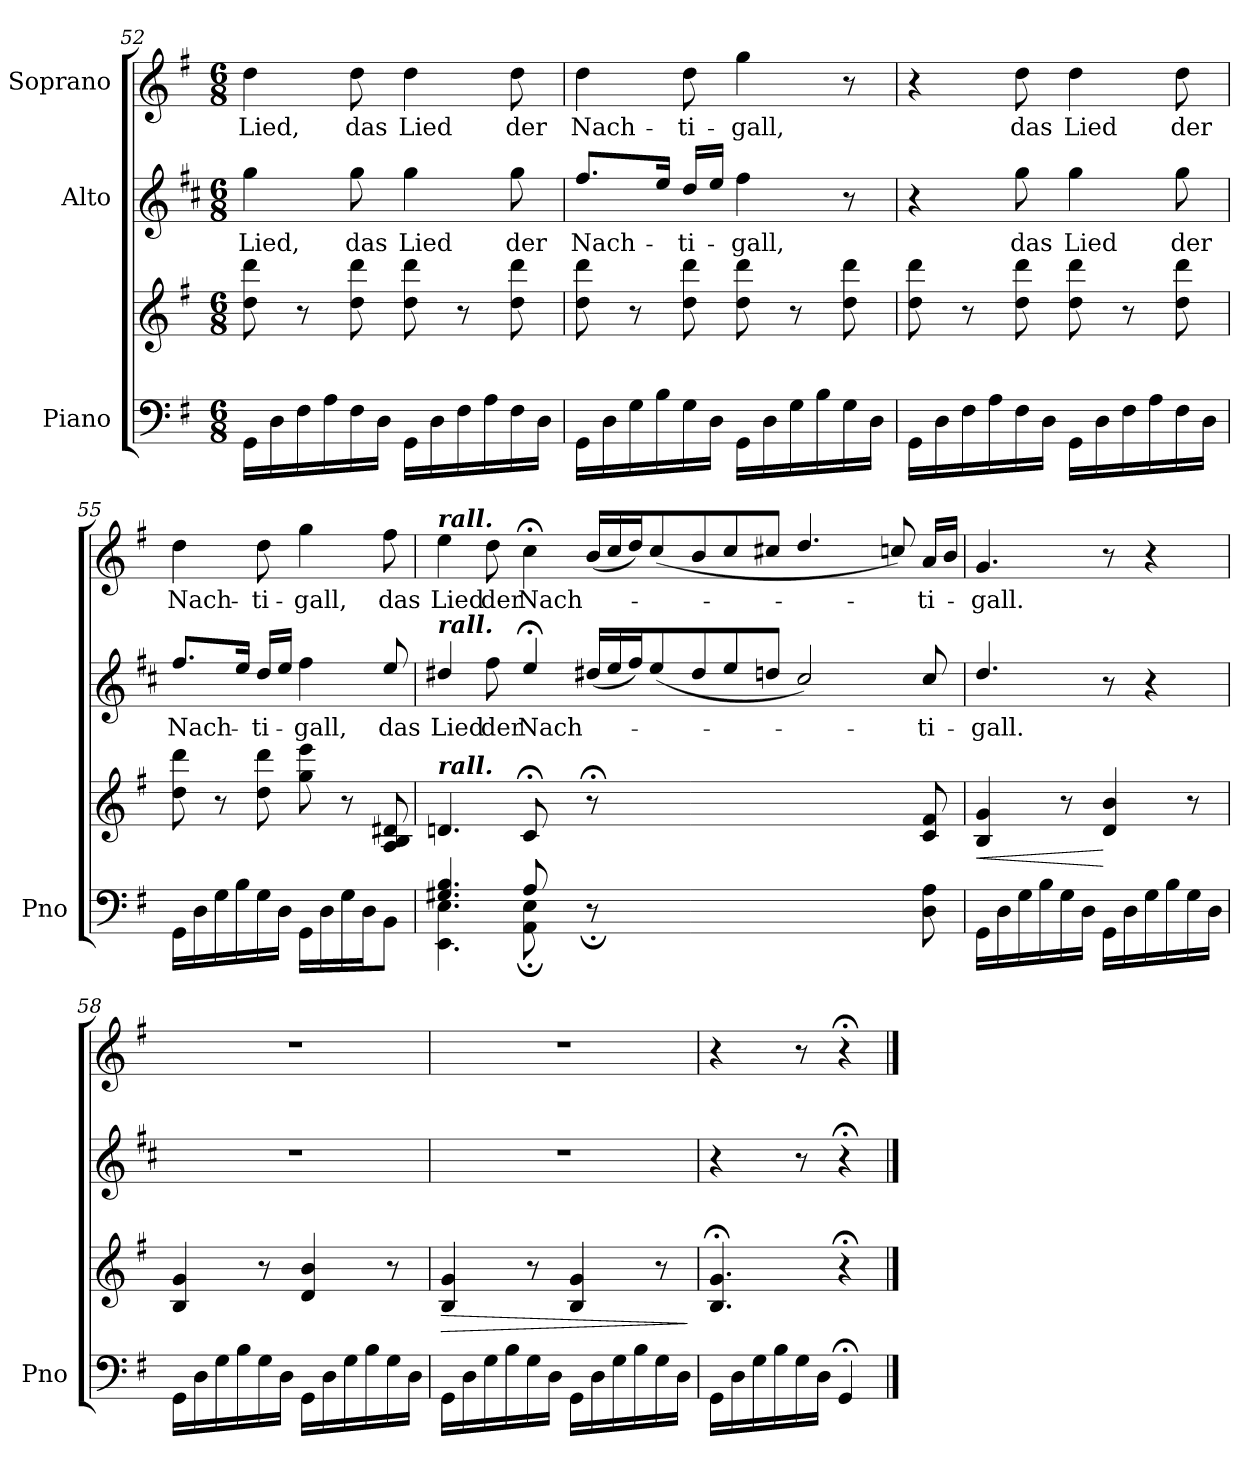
**kern	**kern	**dynam	**kern	**text	**kern	**text
*part3	*part3	*part3	*part2	*part2	*part1	*part1
*staff4	*staff3	*staff3/4	*staff2	*staff2	*staff1	*staff1
*I"Piano	*	*	*I"Alto	*	*I"Soprano	*
*I'Pno	*	*	*	*	*	*
*clefF4	*clefG2	*	*clefG2	*	*clefG2	*
*	*	*	*ITrd4c7	*	*	*
*k[f#]	*k[f#]	*	*k[f#]	*	*k[f#]	*
*M6/8	*M6/8	*	*M6/8	*	*M6/8	*
=52	=52	=52	=52	=52	=52	=52
16GG\LL	8dd\ 8ddd\	.	4cc\	Lied,	4dd\	Lied,
16D\	.	.	.	.	.	.
16F#\	8r	.	.	.	.	.
16A\	.	.	.	.	.	.
16F#\	8dd\ 8ddd\	.	8cc\	das	8dd\	das
16D\JJ	.	.	.	.	.	.
16GG\LL	8dd\ 8ddd\	.	4cc\	Lied	4dd\	Lied
16D\	.	.	.	.	.	.
16F#\	8r	.	.	.	.	.
16A\	.	.	.	.	.	.
16F#\	8dd\ 8ddd\	.	8cc\	der	8dd\	der
16D\JJ	.	.	.	.	.	.
=53	=53	=53	=53	=53	=53	=53
16GG\LL	8dd\ 8ddd\	.	8.b/L	Nach-	4dd\	Nach-
16D\	.	.	.	.	.	.
16G\	8r	.	.	.	.	.
16B\	.	.	16a/Jk	.	.	.
16G\	8dd\ 8ddd\	.	16g/LL	-ti-	8dd\	-ti-
16D\JJ	.	.	16a/JJ	.	.	.
16GG\LL	8dd\ 8ddd\	.	4b\	-gall,	4gg\	-gall,
16D\	.	.	.	.	.	.
16G\	8r	.	.	.	.	.
16B\	.	.	.	.	.	.
16G\	8dd\ 8ddd\	.	8r	.	8r	.
16D\JJ	.	.	.	.	.	.
=54	=54	=54	=54	=54	=54	=54
16GG\LL	8dd\ 8ddd\	.	4r	.	4r	.
16D\	.	.	.	.	.	.
16F#\	8r	.	.	.	.	.
16A\	.	.	.	.	.	.
16F#\	8dd\ 8ddd\	.	8cc\	das	8dd\	das
16D\JJ	.	.	.	.	.	.
16GG\LL	8dd\ 8ddd\	.	4cc\	Lied	4dd\	Lied
16D\	.	.	.	.	.	.
16F#\	8r	.	.	.	.	.
16A\	.	.	.	.	.	.
16F#\	8dd\ 8ddd\	.	8cc\	der	8dd\	der
16D\JJ	.	.	.	.	.	.
=55	=55	=55	=55	=55	=55	=55
16GG\LL	8dd\ 8ddd\	.	8.b/L	Nach-	4dd\	Nach-
16D\	.	.	.	.	.	.
16G\	8r	.	.	.	.	.
16B\	.	.	16a/Jk	.	.	.
16G\	8dd\ 8ddd\	.	16g/LL	-ti-	8dd\	-ti-
16D\JJ	.	.	16a/JJ	.	.	.
16GG\LL	8gg\ 8eee\	.	4b\	-gall,	4gg\	-gall,
16D\	.	.	.	.	.	.
16G\	8r	.	.	.	.	.
16D\J	.	.	.	.	.	.
8BB\J	8A/ 8B/ 8d#X/	.	8a/	-das	8ff#\	das
=56	=56	=56	=56	=56	=56	=56
*^	*^	*	*	*	*	*
!	!	!	!	!	!	!	!LO:TX:a:Bi:t=rall.	!
!	!	!	!	!	!LO:TX:a:Bi:t=rall.	!	!	!
!	!	!LO:TX:a:Bi:t=rall.	!	!	!	!	!	!
4.G#X/ 4.B/	4.EE\ 4.E\	4.dn/	2ryy	.	4g#X/	Lied	4ee\	Lied
.	.	.	.	.	8b\	der	8dd\	der
8A/	8AA\; 8E\;	8c;</	.	.	4a;</	Nach-	4cc;<\	Nach-
1ryy	8ryy	8ryy	8ryy	.	.	.	.	.
.	8r;<	8r;<	8ryy	.	(16g#X!/LL	.	(16b!/LL	.
.	.	.	.	.	16a!/	.	16cc!/	.
.	8ryy	8ryy	8ryy	.	16b!/J)	.	16dd!/J)	.
.	.	.	.	.	(8a!/	.	(8cc!/	.
.	4ryy	4ryy	4ryy	.	.	.	.	.
.	.	.	.	.	8g#!/	.	8b!/	.
.	.	.	.	.	8a!/	.	8cc!/	.
.	2ryy	2ryy	2ryy	.	.	.	.	.
.	.	.	.	.	8gn!/J	.	8cc#X!/J	.
.	.	.	.	.	2f#!/)	.	4.dd!/	.
4..ryy	.	.	.	.	.	.	.	.
.	8.ryy	8.ryy	8.ryy	.	.	.	.	.
.	.	.	.	.	.	.	8ccn!/)	.
.	8D\ 8A\	8c/ 8f#/	8ryy	.	8f#/	ti-	16a/LL	-ti-
.	.	.	.	.	.	.	16b/JJ	.
*v	*v	*	*	*	*	*	*	*
*	*v	*v	*	*	*	*	*
=57	=57	=57	=57	=57	=57	=57
!	!	!LO:HP:b	!	!	!	!
16GG\LL	4B/ 4g/	<	4.g/	-gall.	4.g/	-gall.
16D\	.	.	.	.	.	.
16G\	.	.	.	.	.	.
16B\	.	.	.	.	.	.
16G\	8r	.	.	.	.	.
16D\JJ	.	.	.	.	.	.
16GG\LL	4d/ 4b/	[	8r	.	8r	.
16D\	.	.	.	.	.	.
16G\	.	.	4r	.	4r	.
16B\	.	.	.	.	.	.
16G\	8r	.	.	.	.	.
16D\JJ	.	.	.	.	.	.
=58	=58	=58	=58	=58	=58	=58
16GG\LL	4B/ 4g/	.	2.r	.	2.r	.
16D\	.	.	.	.	.	.
16G\	.	.	.	.	.	.
16B\	.	.	.	.	.	.
16G\	8r	.	.	.	.	.
16D\JJ	.	.	.	.	.	.
16GG\LL	4d/ 4b/	.	.	.	.	.
16D\	.	.	.	.	.	.
16G\	.	.	.	.	.	.
16B\	.	.	.	.	.	.
16G\	8r	.	.	.	.	.
16D\JJ	.	.	.	.	.	.
=59	=59	=59	=59	=59	=59	=59
!	!	!LO:HP:b	!	!	!	!
16GG\LL	4B/ 4g/	>	2.r	.	2.r	.
16D\	.	.	.	.	.	.
16G\	.	.	.	.	.	.
16B\	.	.	.	.	.	.
16G\	8r	.	.	.	.	.
16D\JJ	.	.	.	.	.	.
16GG\LL	4B/ 4g/	.	.	.	.	.
16D\	.	.	.	.	.	.
16G\	.	.	.	.	.	.
16B\	.	.	.	.	.	.
16G\	8r	.	.	.	.	.
16D\JJ	.	.	.	.	.	.
.	.	]	.	.	.	.
=60	=60	=60	=60	=60	=60	=60
16GG\LL	4.B/;< 4.g/;<	.	4r	.	4r	.
16D\	.	.	.	.	.	.
16G\	.	.	.	.	.	.
16B\	.	.	.	.	.	.
16G\	.	.	8r	.	8r	.
16D\JJ	.	.	.	.	.	.
4GG;</	4r;<	.	4r;<	.	4r;<	.
==	==	==	==	==	==	==
*-	*-	*-	*-	*-	*-	*-
